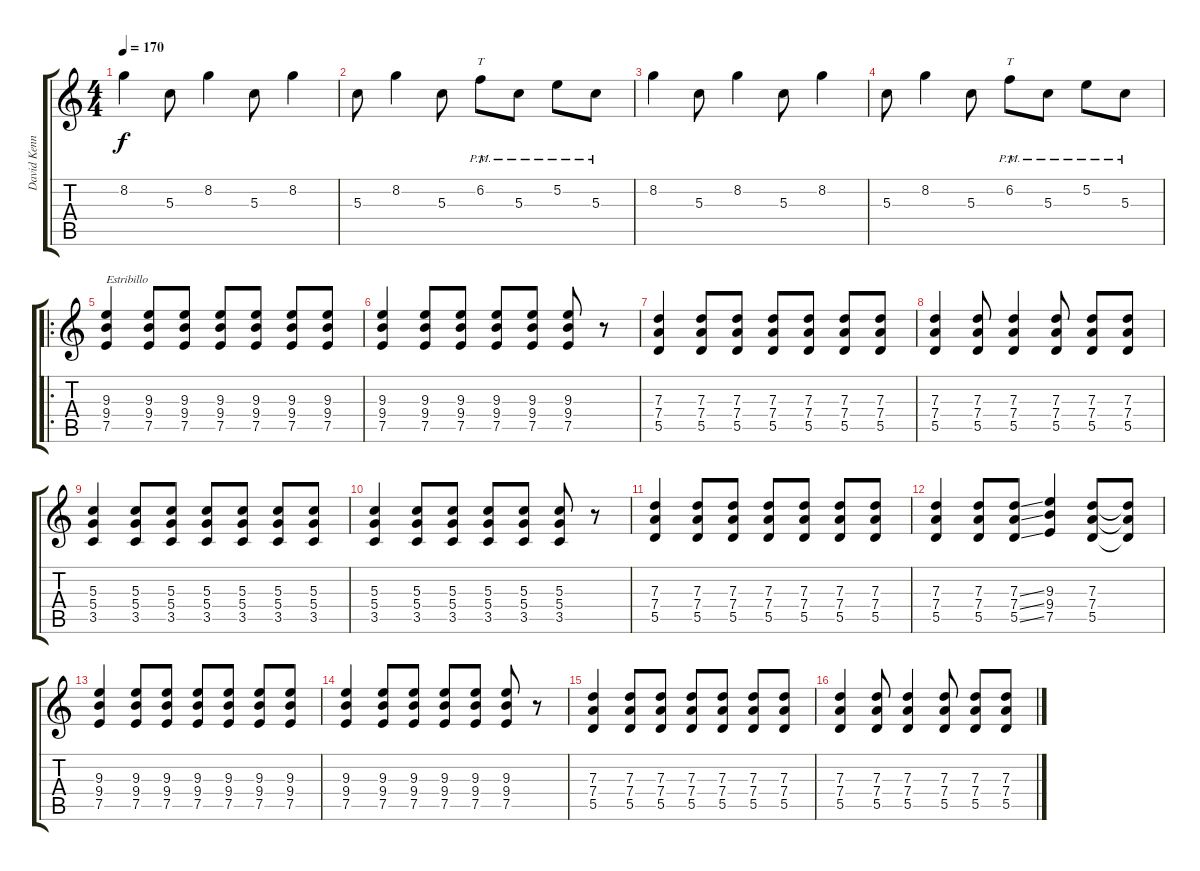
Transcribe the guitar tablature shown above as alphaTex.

\track ("David Kennedy" "David Kenn") {instrument electricguitarclean}
\staff {score tabs}
\tuning (E4 B3 G3 D3 A2 E2) {hide}
\ts (4 4)
\tempo 170
\clef g2
\ks c
8.2.4{dy f volume 12} 5.3.8 8.2.4 5.3.8 8.2.4 |
5.3.8 8.2.4 5.3.8 6.2{pm}.8{tt} 5.3{pm}.8 5.2{pm}.8 5.3{pm}.8 |
8.2.4{volume 11} 5.3.8 8.2.4 5.3.8 8.2.4 |
5.3.8 8.2.4 5.3.8 6.2{pm}.8{tt} 5.3{pm}.8 5.2{pm}.8 5.3{pm}.8 |
\ro
(9.3 9.4 7.5).4{txt "Estribillo" volume 11} (9.3 9.4 7.5).8 (9.3 9.4 7.5).8 (9.3 9.4 7.5).8 (9.3 9.4 7.5).8 (9.3 9.4 7.5).8 (9.3 9.4 7.5).8 |
(9.3 9.4 7.5).4 (9.3 9.4 7.5).8 (9.3 9.4 7.5).8 (9.3 9.4 7.5).8 (9.3 9.4 7.5).8 (9.3 9.4 7.5).8 r.8 |
(7.3 7.4 5.5).4{volume 11} (7.3 7.4 5.5).8 (7.3 7.4 5.5).8 (7.3 7.4 5.5).8 (7.3 7.4 5.5).8 (7.3 7.4 5.5).8 (7.3 7.4 5.5).8 |
(7.3 7.4 5.5).4 (7.3 7.4 5.5).8 (7.3 7.4 5.5).4 (7.3 7.4 5.5).8 (7.3 7.4 5.5).8 (7.3 7.4 5.5).8 |
(5.3 5.4 3.5).4{volume 11} (5.3 5.4 3.5).8 (5.3 5.4 3.5).8 (5.3 5.4 3.5).8 (5.3 5.4 3.5).8 (5.3 5.4 3.5).8 (5.3 5.4 3.5).8 |
(5.3 5.4 3.5).4 (5.3 5.4 3.5).8 (5.3 5.4 3.5).8 (5.3 5.4 3.5).8 (5.3 5.4 3.5).8 (5.3 5.4 3.5).8 r.8 |
(7.3 7.4 5.5).4{volume 11} (7.3 7.4 5.5).8 (7.3 7.4 5.5).8 (7.3 7.4 5.5).8 (7.3 7.4 5.5).8 (7.3 7.4 5.5).8 (7.3 7.4 5.5).8 |
(7.3 7.4 5.5).4 (7.3 7.4 5.5).8 (7.3{ss} 7.4{ss} 5.5{ss}).8 (9.3 9.4 7.5).4 (7.3 7.4 5.5).8 (7.3{t} 7.4{t} 5.5{t}).8 |
(9.3 9.4 7.5).4{volume 11} (9.3 9.4 7.5).8 (9.3 9.4 7.5).8 (9.3 9.4 7.5).8 (9.3 9.4 7.5).8 (9.3 9.4 7.5).8 (9.3 9.4 7.5).8 |
(9.3 9.4 7.5).4 (9.3 9.4 7.5).8 (9.3 9.4 7.5).8 (9.3 9.4 7.5).8 (9.3 9.4 7.5).8 (9.3 9.4 7.5).8 r.8 |
(7.3 7.4 5.5).4{volume 11} (7.3 7.4 5.5).8 (7.3 7.4 5.5).8 (7.3 7.4 5.5).8 (7.3 7.4 5.5).8 (7.3 7.4 5.5).8 (7.3 7.4 5.5).8 |
(7.3 7.4 5.5).4 (7.3 7.4 5.5).8 (7.3 7.4 5.5).4 (7.3 7.4 5.5).8 (7.3 7.4 5.5).8 (7.3 7.4 5.5).8
